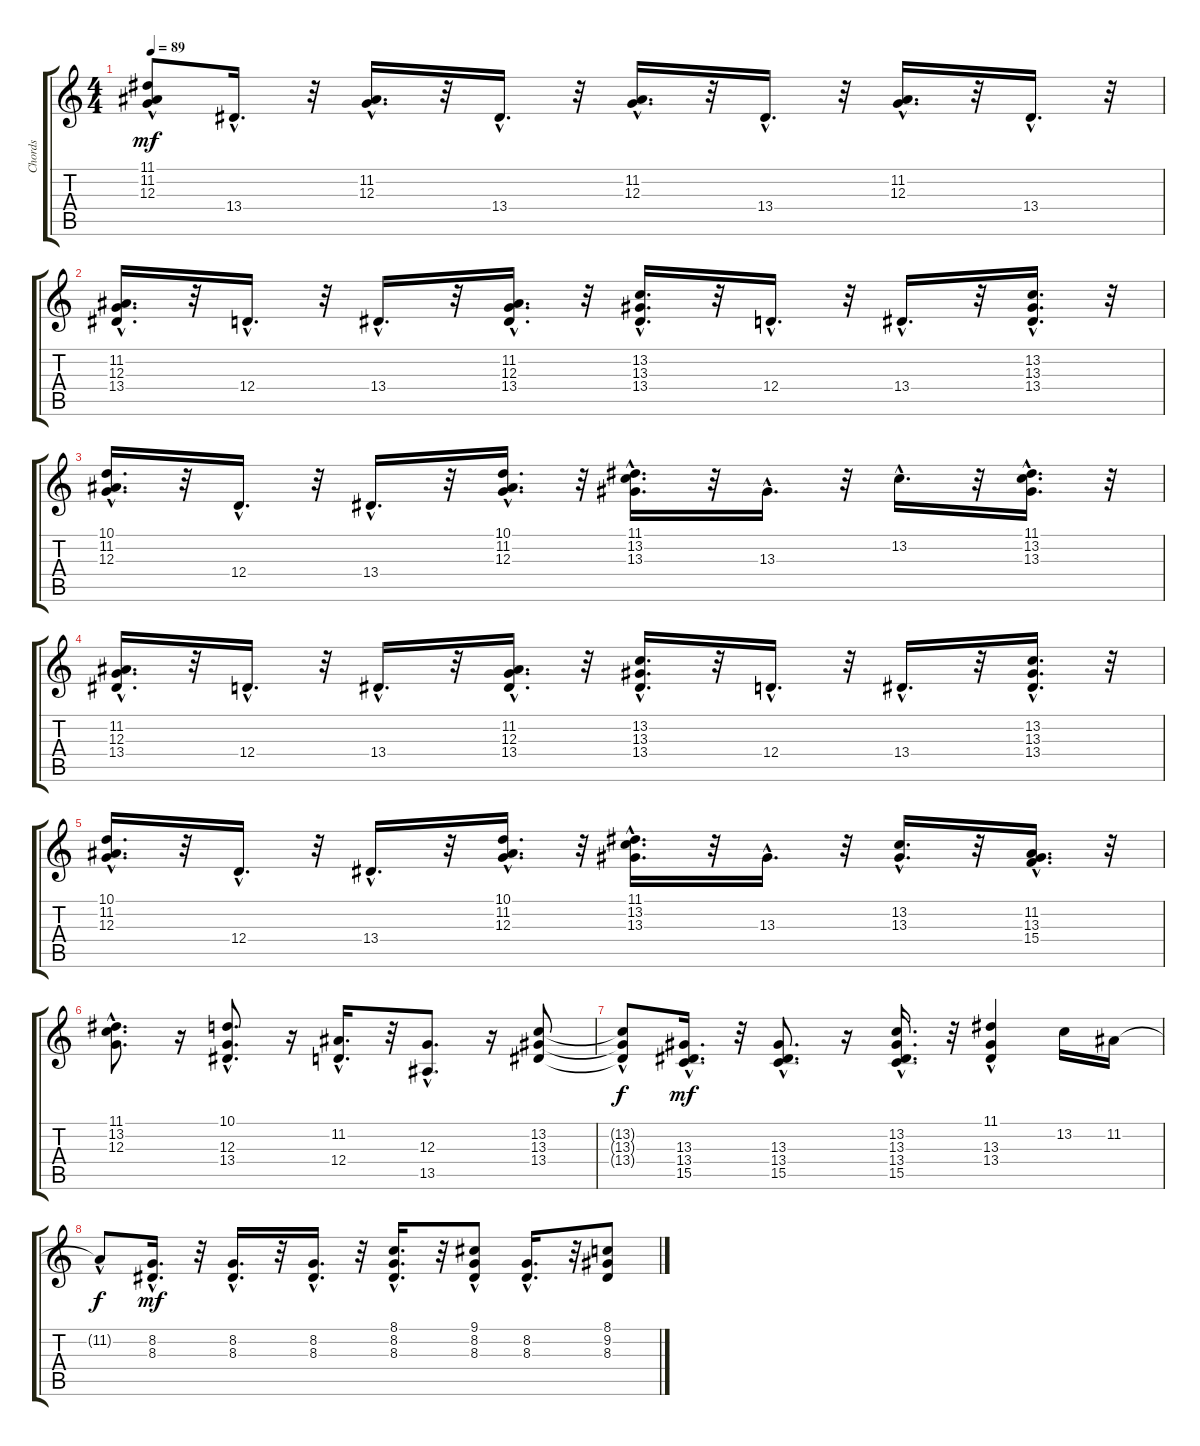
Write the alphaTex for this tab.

\track ("Chords" "Chords") {instrument tangoaccordion}
\staff {score tabs}
\tuning (E4 B3 G3 D3 A2 E2) {hide}
\ts (4 4)
\tempo 89
\clef g2
\ks c
(11.1{hac} 11.2{hac} 12.3{hac}).8{dy mf} 13.4{hac}.16{d} r.32 (11.2{hac} 12.3{hac}).16{d} r.32 13.4{hac}.16{d} r.32 (11.2{hac} 12.3{hac}).16{d} r.32 13.4{hac}.16{d} r.32 (11.2{hac} 12.3{hac}).16{d} r.32 13.4{hac}.16{d} r.32 |
(11.2{hac} 12.3{hac} 13.4{hac}).16{d} r.32 12.4{hac}.16{d} r.32 13.4{hac}.16{d} r.32 (11.2{hac} 12.3{hac} 13.4{hac}).16{d} r.32 (13.2{hac} 13.3{hac} 13.4{hac}).16{d} r.32 12.4{hac}.16{d} r.32 13.4{hac}.16{d} r.32 (13.2{hac} 13.3{hac} 13.4{hac}).16{d} r.32 |
(10.1{hac} 11.2{hac} 12.3{hac}).16{d} r.32 12.4{hac}.16{d} r.32 13.4{hac}.16{d} r.32 (10.1{hac} 11.2{hac} 12.3{hac}).16{d} r.32 (11.1{hac} 13.2{hac} 13.3{hac}).16{d} r.32 13.3{hac}.16{d} r.32 13.2{hac}.16{d} r.32 (11.1{hac} 13.2{hac} 13.3{hac}).16{d} r.32 |
(11.2{hac} 12.3{hac} 13.4{hac}).16{d} r.32 12.4{hac}.16{d} r.32 13.4{hac}.16{d} r.32 (11.2{hac} 12.3{hac} 13.4{hac}).16{d} r.32 (13.2{hac} 13.3{hac} 13.4{hac}).16{d} r.32 12.4{hac}.16{d} r.32 13.4{hac}.16{d} r.32 (13.2{hac} 13.3{hac} 13.4{hac}).16{d} r.32 |
(10.1{hac} 11.2{hac} 12.3{hac}).16{d} r.32 12.4{hac}.16{d} r.32 13.4{hac}.16{d} r.32 (10.1{hac} 11.2{hac} 12.3{hac}).16{d} r.32 (11.1{hac} 13.2{hac} 13.3{hac}).16{d} r.32 13.3{hac}.16{d} r.32 (13.2{hac} 13.3{hac}).16{d} r.32 (11.2{hac} 13.3{hac} 15.4{hac}).16{d} r.32 |
(11.1{hac} 13.2{hac} 12.3{hac}).8{d} r.16 (10.1{hac} 12.3{hac} 13.4{hac}).8{d} r.16 (11.2{hac} 12.4{hac}).16{d} r.32 (12.3{hac} 13.5{hac}).8{d} r.16 (13.2 13.3 13.4).8 |
(13.2{hac t} 13.3{hac t} 13.4{hac t}).8{dy f} (13.3{hac} 13.4{hac} 15.5{hac}).16{d dy mf} r.32 (13.3{hac} 13.4{hac} 15.5{hac}).8{d} r.16 (13.2{hac} 13.3{hac} 13.4{hac} 15.5{hac}).16{d} r.32 (11.1{hac} 13.3 13.4).4 13.2.16 11.2.16 |
11.2{hac t}.8{dy f} (8.2{hac} 8.3{hac}).16{d dy mf} r.32 (8.2{hac} 8.3{hac}).16{d} r.32 (8.2{hac} 8.3{hac}).16{d} r.32 (8.1{hac} 8.2{hac} 8.3{hac}).16{d} r.32 (9.1{hac} 8.2{hac} 8.3{hac}).8 (8.2{hac} 8.3{hac}).16{d} r.32 (8.1 9.2 8.3).8
